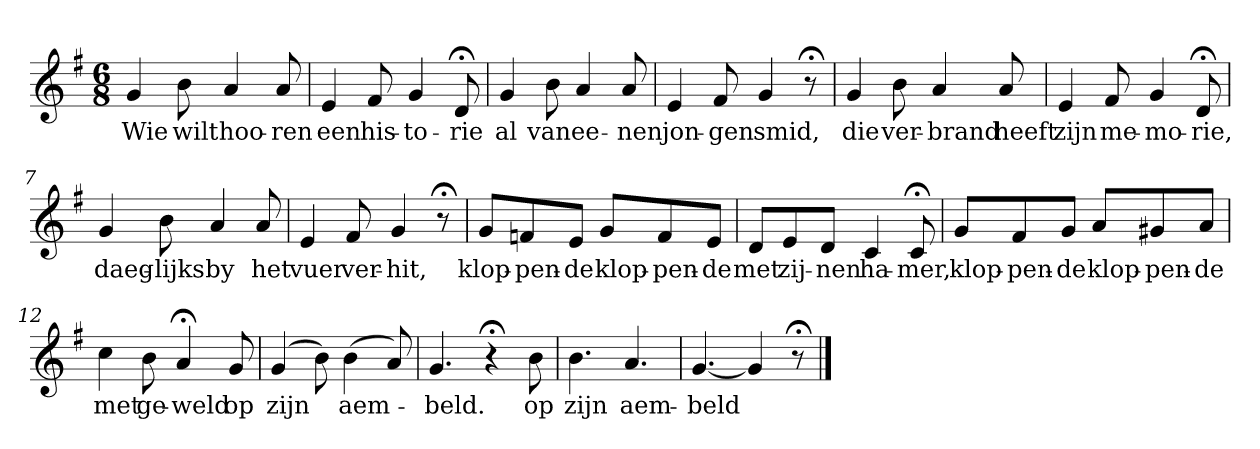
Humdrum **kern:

**kern	**text
*part1	*part1
*staff1	*staff1
*k[f#]	*
*G:	*
*M6/8	*
*MM120	*
=1	=1
4g	Wie
8b	wilt
4a	hoo-
8a	-ren
=2	=2
4e	een
8f#	his-
4g	-to-
8d;<	-rie
=3	=3
4g	al
8b	van
4a	ee-
8a	-nen
=4	=4
4e	jon-
8f#	-gen
4g	smid,
8r;<	.
=5	=5
4g	die
8b	ver-
4a	-brand
8a	heeft
=6	=6
4e	zijn
8f#	me-
4g	-mo-
8d;<	-rie,
=7	=7
4g	daeg-
8b	-lijks
4a	by
8a	het
=8	=8
4e	vuer
8f#	ver-
4g	-hit,
8r;<	.
=9	=9
8gL	klop-
8fn	-pen-
8eJ	-de
8gL	klop-
8f	-pen-
8eJ	-de
=10	=10
8dL	met
8e	zij-
8dJ	-nen
4c	ha-
8c;<	-mer,
=11	=11
8gL	klop-
8f#	-pen-
8gJ	-de
8aL	klop-
8g#X	-pen-
8aJ	-de
=12	=12
4cc	met
8b	ge-
4a;<	-weld
8g	op
=13	=13
(4g	zijn
8b)	.
(4b	aem-
8a)	.
=14	=14
4.g	-beld.
4r;<	.
8b	op
=15	=15
4.b	zijn
4.a	aem-
=16	=16
[4.g	-beld
4g]	.
8r;<	.
==	==
*-	*-
